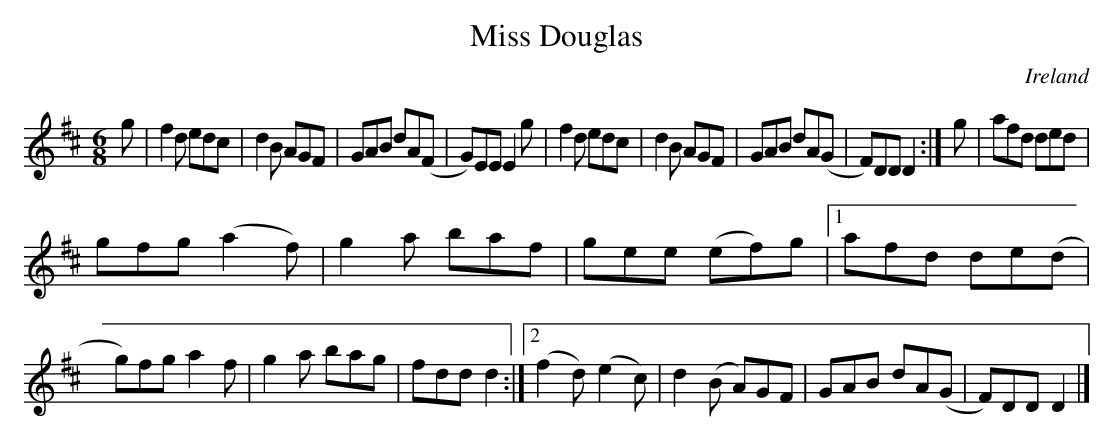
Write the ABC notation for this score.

X:1
T:Miss Douglas
O:Ireland
M:6/8
L:1/8
K:D
g|f2d edc|d2B AGF|GAB dA(F|G)EE E2g|f2d edc|d2B AGF|GAB dA(G|F)DD D2:|g|afd ded|
gfg (a2f)|g2a baf|gee (ef)g|[1afd de(d|g)fg a2f|g2a bag|fdd d2:|[2(f2d) (e2c)|d2(B A)GF|GAB dA(G|F)DD D2|]
